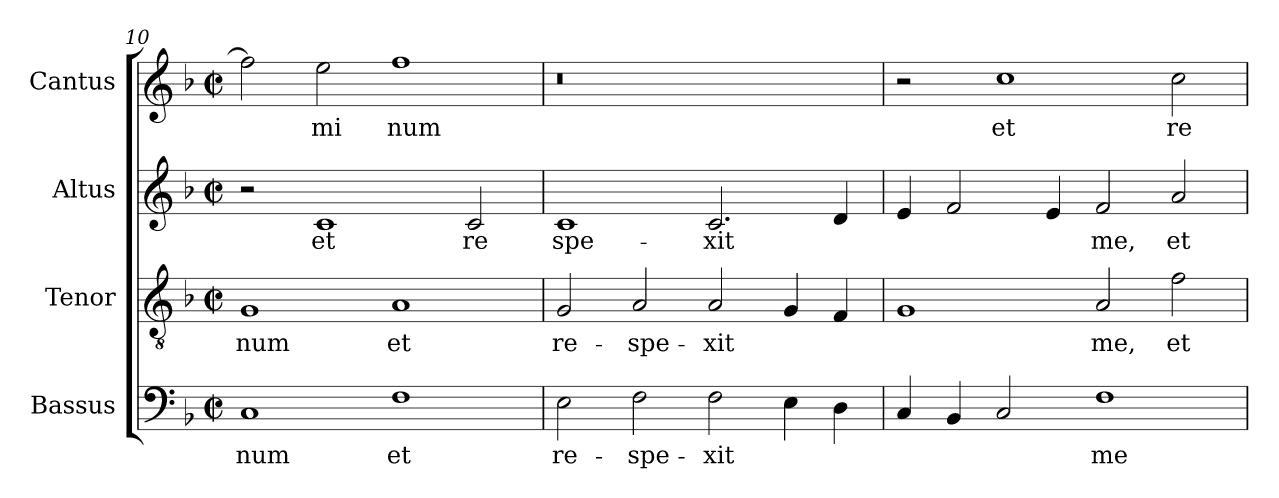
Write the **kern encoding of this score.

**kern	**text	**kern	**text	**kern	**text	**kern	**text
*part4	*part4	*part3	*part3	*part2	*part2	*part1	*part1
*staff4	*staff4	*staff3	*staff3	*staff2	*staff2	*staff1	*staff1
*I"Bassus	*	*I"Tenor	*	*I"Altus	*	*I"Cantus	*
*clefF4	*	*clefGv2	*	*clefG2	*	*clefG2	*
*k[b-]	*	*k[b-]	*	*k[b-]	*	*k[b-]	*
*F:	*	*F:	*	*F:	*	*F:	*
*M2/2	*	*M2/2	*	*M2/2	*	*M2/2	*
*met(c|)	*	*met(c|)	*	*met(c|)	*	*met(c|)	*
=10	=10	=10	=10	=10	=10	=10	=10
!	!LO:LY:b:cj	!	!LO:LY:b:cj	!	!	!	!
1C	num	1G	num	2r	.	2ff\]	.
!	!	!	!	!	!LO:LY:b:cj	!	!LO:LY:b:cj
.	.	.	.	1c	et	2ee\	mi
!	!LO:LY:b:cj	!	!LO:LY:b:cj	!	!	!	!LO:LY:b:cj
1F	et	1A	et	.	.	1ff	num
!	!	!	!	!	!LO:LY:b:cj	!	!
.	.	.	.	2c/	re	.	.
!!LO:LB:g=z
=11	=11	=11	=11	=11	=11	=11	=11
!	!LO:LY:b:cj	!	!LO:LY:b:cj	!	!LO:LY:b:cj	!	!
2E\	re-	2G/	re-	1c	spe-	0r	.
!	!LO:LY:b:cj	!	!LO:LY:b:cj	!	!	!	!
2F\	-spe-	2A/	-spe-	.	.	.	.
!	!LO:LY:b	!	!LO:LY:b	!	!LO:LY:b	!	!
2F\	-xit	2A/	-xit	2.c/	-xit	.	.
4E\	.	4G/	.	.	.	.	.
4D\	.	4F/	.	4d/	.	.	.
=12	=12	=12	=12	=12	=12	=12	=12
4C/	.	1G	.	4e/	.	2r	.
4BB-/	.	.	.	2f/	.	.	.
!	!	!	!	!	!	!	!LO:LY:b:cj
2C/	.	.	.	.	.	1cc	et
.	.	.	.	4e/	.	.	.
!	!LO:LY:b:cj	!	!LO:LY:b:cj	!	!LO:LY:b:cj	!	!
1F	me	2A/	me,	2f/	me,	.	.
!	!	!	!LO:LY:b:cj	!	!LO:LY:b:cj	!	!LO:LY:b:cj
.	.	2f\	et	2a/	et	2cc\	re-
=	=	=	=	=	=	=	=
*-	*-	*-	*-	*-	*-	*-	*-
